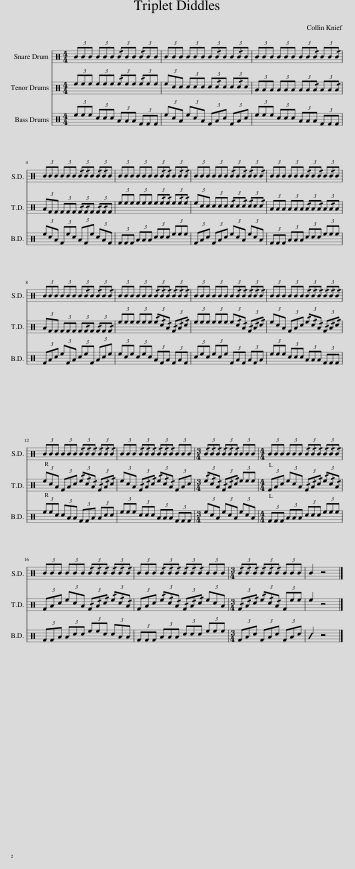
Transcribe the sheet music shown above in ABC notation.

X:1
%%score 1 2 3
L:1/8
M:4/4
I:linebreak $
K:C
V:1 perc
K:none
V:2 perc
K:none
V:3 perc
K:none
V:1
 (3BBB (3BBB (3!/!BBB (3!/!BBB | (3BBB (3BBB (3B!/!BB (3B!/!BB | (3BBB (3BBB (3BB!/!B (3BB!/!B |$ (3BBB (3BBB (3!/!B!/!BB (3!/!B!/!BB | (3BBB (3BBB (3B!/!B!/!B (3B!/!B!/!B | %5
 (3BBB (3BBB (3!/!BB!/!B (3!/!BB!/!B | (3BBB (3BBB (3!/!BB!/!B (3B!/!BB |$ (3BBB (3BBB (3B!/!BB (3!/!BB!/!B | (3BBB (3BBB (3!/!B!/!B!/!B (3!/!B!/!B!/!B | (3BBB (3BBB (3B!/!B!/!B (3!/!B!/!B!/!B | %10
 (3BBB (3BBB (3!/!B!/!B!/!B (3!/!B!/!B!/!B |$ (3BBB (3BBB (3!/!B!/!B!/!B (3!/!B!/!B!/!B | (3BBB (3!/!B!/!B!/!B (3!/!B!/!B!/!B (3BBB |[M:3/4] (3!/!B!/!B!/!B (3!/!B!/!B!/!B (3BBB |[M:4/4] (3BBB (3BBB (3!/!B!/!B!/!B (3!/!B!/!B!/!B |$ %15
 (3BBB (3BBB (3!/!B!/!B!/!B (3!/!B!/!B!/!B | (3BBB (3!/!B!/!B!/!B (3!/!B!/!B!/!B (3BBB |[M:3/4] (3!/!B!/!B!/!B (3!/!B!/!B!/!B (3BBB | B2 z4 |] %19
V:2
 (3eee (3eee (3!/!eee (3!/!eee | (3ecc (3ccc (3c!/!cc (3c!/!cc | (3AAA (3AAA (3AA!/!A (3AA!/!A |$ (3AFF (3FFF (3!/!F!/!FF (3!/!F!/!FF | (3eee (3eee (3e!/!e!/!e (3e!/!e!/!e | %5
 (3ecc (3ccc (3!/!cc!/!c (3!/!cc!/!c | (3AAA (3AAA (3!/!AA!/!A (3A!/!AA |$ (3AFF (3FFF (3F!/!FF (3!/!FF!/!F | (3eee (3eee (3!/!e!/!c!/!A (3!/!F!/!A!/!c | (3eee (3eee (3e!/!c!/!A (3!/!F!/!A!/!c | %10
 (3ecA (3FAc (3!/!e!/!c!/!A (3!/!F!/!A!/!c |$ (3ecA (3FAc (3!/!e!/!c!/!A (3!/!F!/!A!/!c | (3ecA (3!/!F!/!A!/!c (3!/!e!/!c!/!A (3FAc |[M:3/4] (3!/!e!/!c!/!A (3!/!F!/!A!/!c (3eee |[M:4/4] (3FAc (3ecA (3!/!F!/!A!/!c (3!/!e!/!c!/!A |$ %15
 (3FAc (3ecA (3!/!F!/!A!/!c (3!/!e!/!c!/!A | (3FAc (3!/!e!/!c!/!A (3!/!F!/!A!/!c (3ecA |[M:3/4] (3!/!F!/!A!/!c (3!/!e!/!c!/!A (3Fee | e2 z4 |] %19
V:3
 (3eee (3ccc (3AAA (3FFF | (3ecA (3ecA (3FAc (3FAc | (3eee (3ccc (3AAA (3FFF |$ (3ecA (3Fec (3AFe (3cAF | (3FFF (3AAA (3ccc (3eee | %5
 (3FAc (3FAc (3ecA (3ecA | (3FFF (3AAA (3ccc (3eee |$ (3FAc (3eFA (3ceF (3Ace | (3ece (3cec (3AFA (3FAF | (3cec (3ece (3FAF (3AFA | %10
 (3eee (3ccc (3AAA (3FFF |$ (3eec (3cAA (3FFA (3Acc | (3eee (3ccc (3AAA (3FFF |[M:3/4] (3ecA (3ecA (3ecA |[M:4/4] (3FFF (3AAA (3ccc (3eee |$ %15
 (3FFA (3Acc (3eec (3cAA | (3FFF (3AAA (3ccc (3eee |[M:3/4] (3FAc (3FAc (3FAc | B2 z4 |] %19
